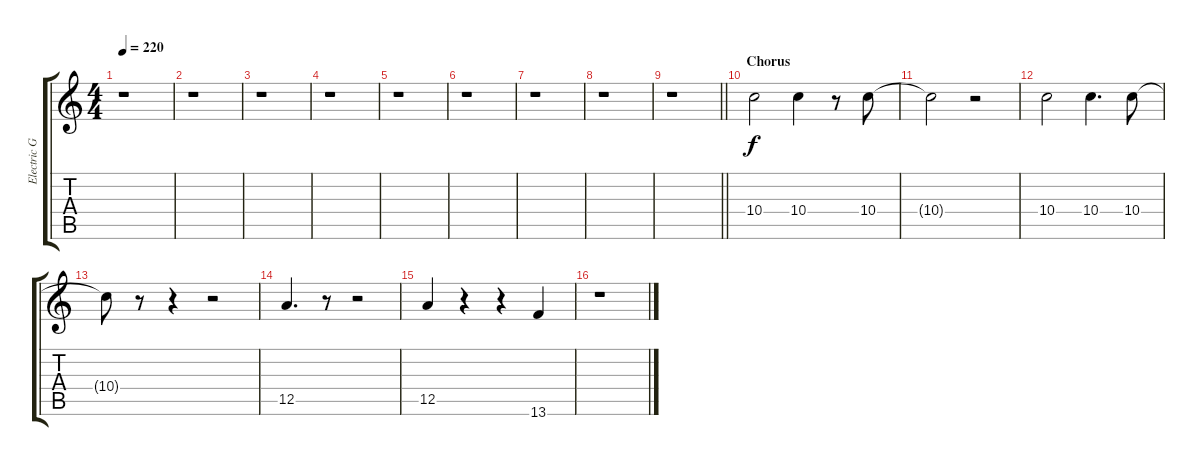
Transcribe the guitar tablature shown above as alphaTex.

\track ("Electric Guitar (Clean Tone) Telecaster" "Electric G") {instrument electricguitarclean}
\staff {score tabs}
\tuning (E4 B3 G3 D3 A2 E2) {hide}
\ts (4 4)
\tempo 220
\clef g2
\ks c
r.1{dy f} |
r.1 |
r.1 |
r.1 |
r.1 |
r.1 |
r.1 |
r.1 |
\barLineRight lightlight
r.1 |
\section ("" "Chorus")
10.4.2 10.4.4 r.8 10.4.8 |
10.4{t}.2 r.2 |
10.4.2 10.4.4{d} 10.4.8 |
10.4{t}.8 r.8 r.4 r.2 |
12.5.4{d} r.8 r.2 |
12.5.4 r.4 r.4 13.6.4 |
r.1
